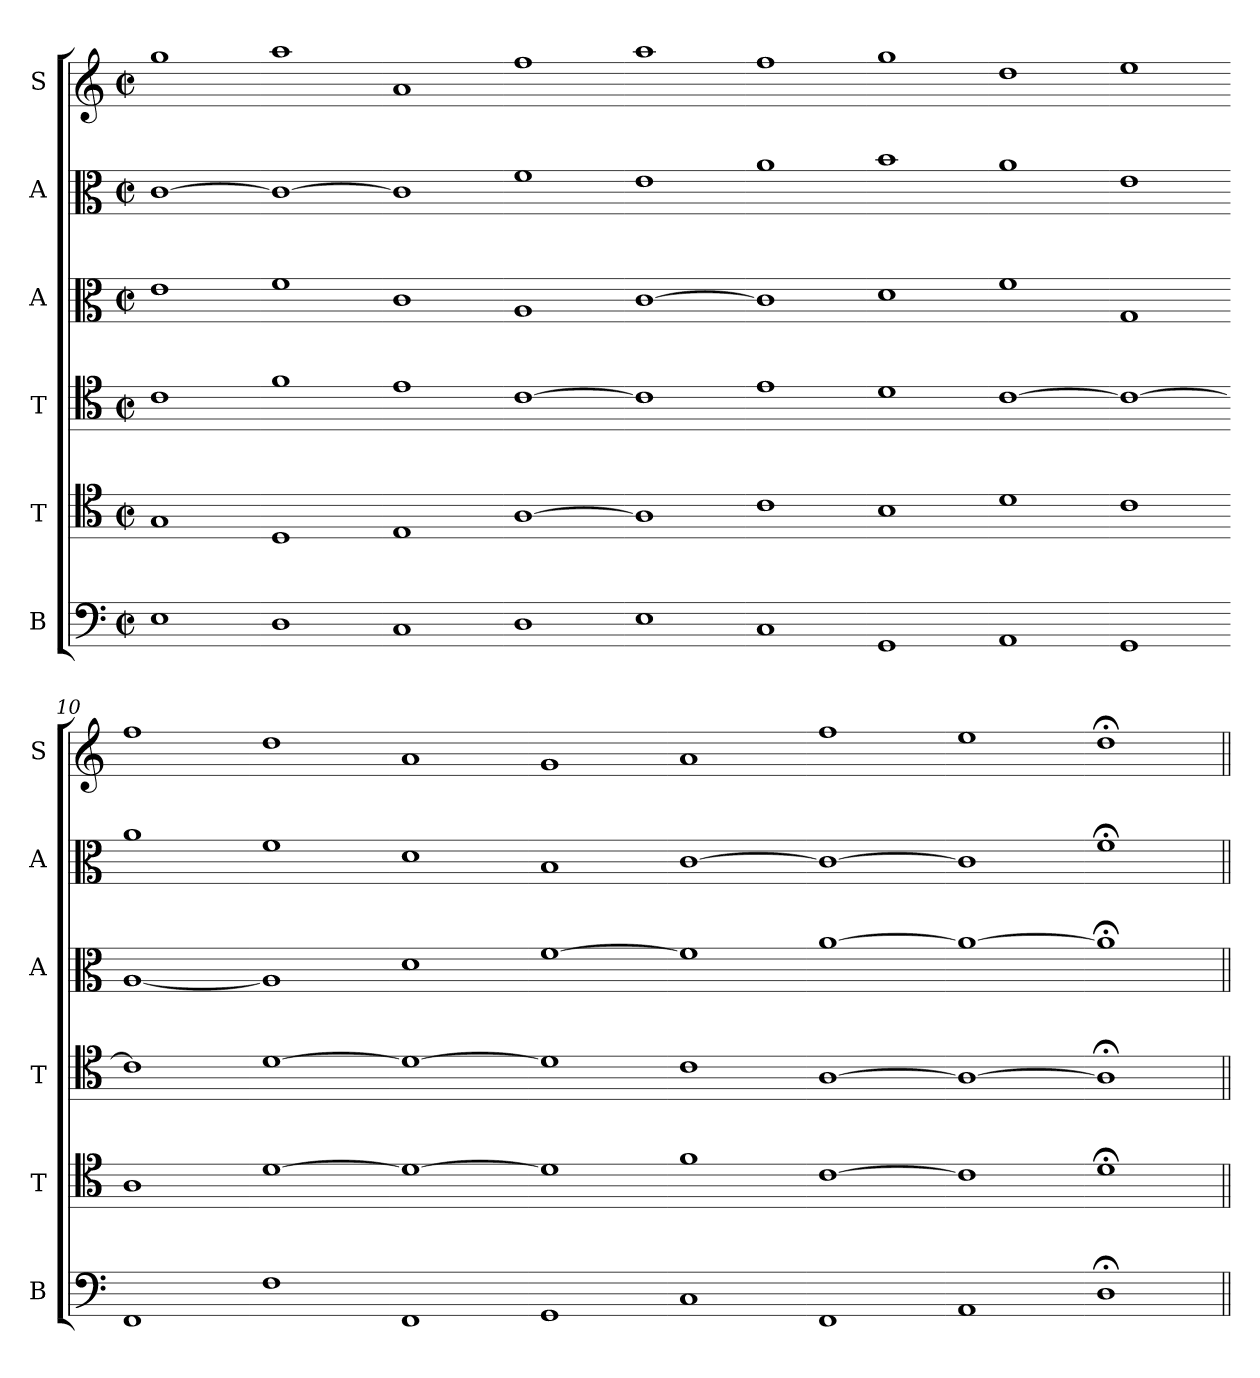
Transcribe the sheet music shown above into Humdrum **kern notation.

**kern	**kern	**kern	**kern	**kern	**kern
*part6	*part5	*part4	*part3	*part2	*part1
*staff6	*staff5	*staff4	*staff3	*staff2	*staff1
*I"B	*I"T	*I"T	*I"A	*I"A	*I"S
*I'B	*I'T	*I'T	*I'A	*I'A	*I'S
*clefF4	*clefC4	*clefC4	*clefC3	*clefC3	*clefG2
*k[]	*k[]	*k[]	*k[]	*k[]	*k[]
*M2/2	*M2/2	*M2/2	*M2/2	*M2/2	*M2/2
*met(c|)	*met(c|)	*met(c|)	*met(c|)	*met(c|)	*met(c|)
*MM208	*MM208	*MM208	*MM208	*MM208	*MM208
=1	=1	=1	=1	=1	=1
1E	1G	1c	1e	[1c	1gg
=2-	=2-	=2-	=2-	=2-	=2-
1D	1D	1f	1f	1c_	1aa
=3-	=3-	=3-	=3-	=3-	=3-
1C	1E	1e	1c	1c]	1a
=4-	=4-	=4-	=4-	=4-	=4-
1D	[1A	[1c	1A	1f	1ff
=5-	=5-	=5-	=5-	=5-	=5-
1E	1A]	1c]	[1c	1e	1aa
=6-	=6-	=6-	=6-	=6-	=6-
1C	1c	1e	1c]	1a	1ff
=7-	=7-	=7-	=7-	=7-	=7-
1GG	1B	1d	1d	1b	1gg
=8-	=8-	=8-	=8-	=8-	=8-
1AA	1d	[1c	1f	1a	1dd
=9-	=9-	=9-	=9-	=9-	=9-
1GG	1c	1c_	1G	1e	1ee
=10-	=10-	=10-	=10-	=10-	=10-
1FF	1A	1c]	[1A	1a	1ff
=11-	=11-	=11-	=11-	=11-	=11-
1F	[1d	[1d	1A]	1f	1dd
=12-	=12-	=12-	=12-	=12-	=12-
1FF	1d_	1d_	1d	1d	1a
=13-	=13-	=13-	=13-	=13-	=13-
1GG	1d]	1d]	[1f	1B	1g
=14-	=14-	=14-	=14-	=14-	=14-
1C	1f	1c	1f]	[1c	1a
=15-	=15-	=15-	=15-	=15-	=15-
1FF	[1c	[1A	[1a	1c_	1ff
=16-	=16-	=16-	=16-	=16-	=16-
1AA	1c]	1A_	1a_	1c]	1ee
=17-	=17-	=17-	=17-	=17-	=17-
1D;<	1d;<	1A;<]	1a;<]	1f;	1dd;<
=||	=||	=||	=||	=||	=||
*-	*-	*-	*-	*-	*-
